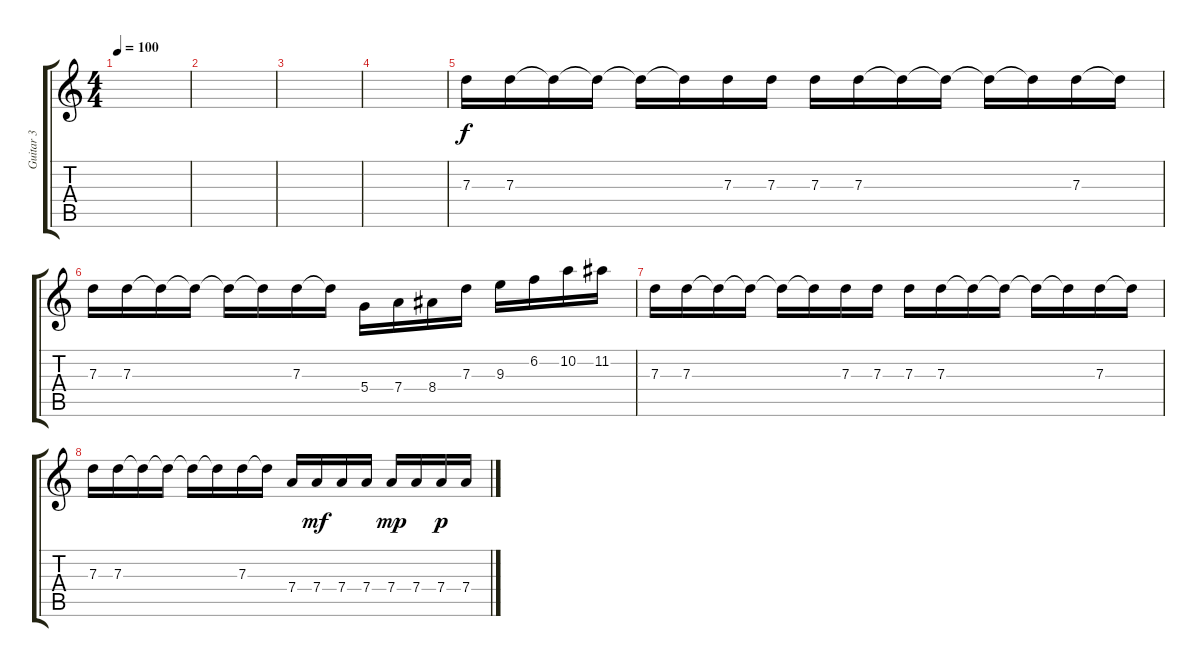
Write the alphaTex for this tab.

\track ("Guitar 3" "Guitar 3") {instrument distortionguitar}
\staff {score tabs}
\tuning (E4 B3 G3 D3 A2 D2) {hide}
\ts (4 4)
\tempo 100
\clef g2
\ks c
|
|
|
|
7.3.16{dy f} 7.3.16 7.3{t}.16 7.3{t}.16 7.3{t}.16 7.3{t}.16 7.3.16 7.3.16 7.3.16 7.3.16 7.3{t}.16 7.3{t}.16 7.3{t}.16 7.3{t}.16 7.3.16 7.3{t}.16 |
7.3.16 7.3.16 7.3{t}.16 7.3{t}.16 7.3{t}.16 7.3{t}.16 7.3.16 7.3{t}.16 5.4.16 7.4.16 8.4.16 7.3.16 9.3.16 6.2.16 10.2.16 11.2.16 |
7.3.16 7.3.16 7.3{t}.16 7.3{t}.16 7.3{t}.16 7.3{t}.16 7.3.16 7.3.16 7.3.16 7.3.16 7.3{t}.16 7.3{t}.16 7.3{t}.16 7.3{t}.16 7.3.16 7.3{t}.16 |
7.3.16 7.3.16 7.3{t}.16 7.3{t}.16 7.3{t}.16 7.3{t}.16 7.3.16 7.3{t}.16 7.4.16 7.4.16{dy mf} 7.4.16 7.4.16 7.4.16{dy mp} 7.4.16 7.4.16{dy p} 7.4.16
